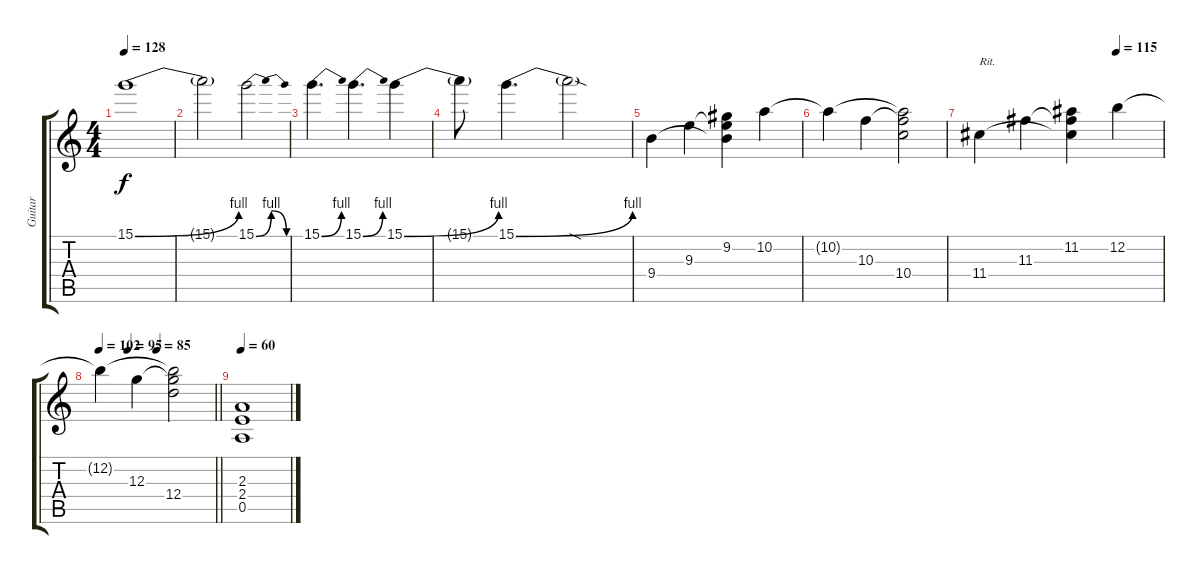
\track ("Guitar" "Guitar") {instrument distortionguitar}
\staff {score tabs}
\tuning (E4 B3 G3 D3 A2 E2) {hide}
\ts (4 4)
\tempo 128
\clef g2
\ks c
15.1{be (bend 0 0 60 4)}.1{dy f} |
15.1{t}.2 15.1{be (bendrelease 0 0 15 4 54 4 60 0)}.2 |
15.1{be (bend 0 0 60 4)}.4{d} 15.1{be (bend 0 0 60 4)}.4{d} 15.1{be (bend 0 0 60 4)}.4 |
15.1{t}.8 15.1{be (bend 0 0 60 4)}.4{d} 15.1{sod t}.2 |
9.4.4 9.3.4 (9.2 9.3{t} 9.4{t}).4 10.2.4 |
10.2{t}.4 10.3.4 (10.2{t} 10.3{t} 10.4).2 |
\tempo (115 0.75)
11.4.4{txt "Rit."} 11.3.4 (11.2 11.3{t} 11.4{t}).4 12.2.4 |
\tempo 102
\tempo (95 0.25)
\tempo (85 0.5)
\barLineRight lightlight
12.2{t}.4 12.3.4 (12.2{t} 12.3{t} 12.4).2 |
\tempo 60
(2.3 2.4 0.5).1
